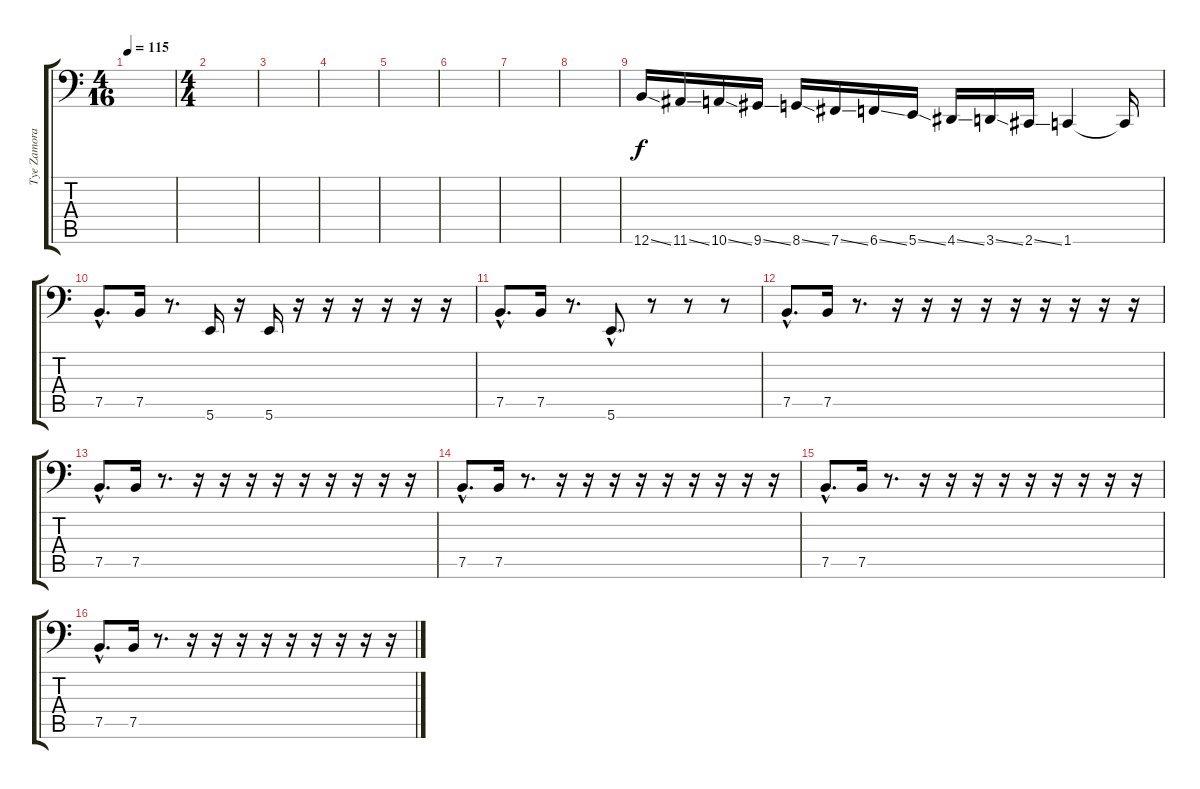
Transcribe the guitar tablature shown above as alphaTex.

\track ("Tye Zamora" "Tye Zamora") {instrument electricbassfinger}
\staff {score tabs}
\tuning (C3 G2 D2 A1 E1 B0) {hide}
\ts (4 16)
\tempo 115
\clef f4
\ks c
|
\ts (4 4)
|
|
|
|
|
|
|
12.6{ss}.16 11.6{ss}.16 10.6{ss}.16 9.6{ss}.16 8.6{ss}.16 7.6{ss}.16 6.6{ss}.16 5.6{ss}.16 4.6{ss}.16 3.6{ss}.16 2.6{ss}.16 1.6.4 1.6{t}.16 |
7.5{hac}.8{d} 7.5.16 r.8{d} 5.6.16 r.16 5.6.16 r.16 r.16 r.16 r.16 r.16 r.16 |
7.5{hac}.8{d} 7.5.16 r.8{d} 5.6{hac}.8{d} r.8 r.8 r.8 |
7.5{hac}.8{d} 7.5.16 r.8{d} r.16 r.16 r.16 r.16 r.16 r.16 r.16 r.16 r.16 |
7.5{hac}.8{d} 7.5.16 r.8{d} r.16 r.16 r.16 r.16 r.16 r.16 r.16 r.16 r.16 |
7.5{hac}.8{d} 7.5.16 r.8{d} r.16 r.16 r.16 r.16 r.16 r.16 r.16 r.16 r.16 |
7.5{hac}.8{d} 7.5.16 r.8{d} r.16 r.16 r.16 r.16 r.16 r.16 r.16 r.16 r.16 |
7.5{hac}.8{d} 7.5.16 r.8{d} r.16 r.16 r.16 r.16 r.16 r.16 r.16 r.16 r.16
